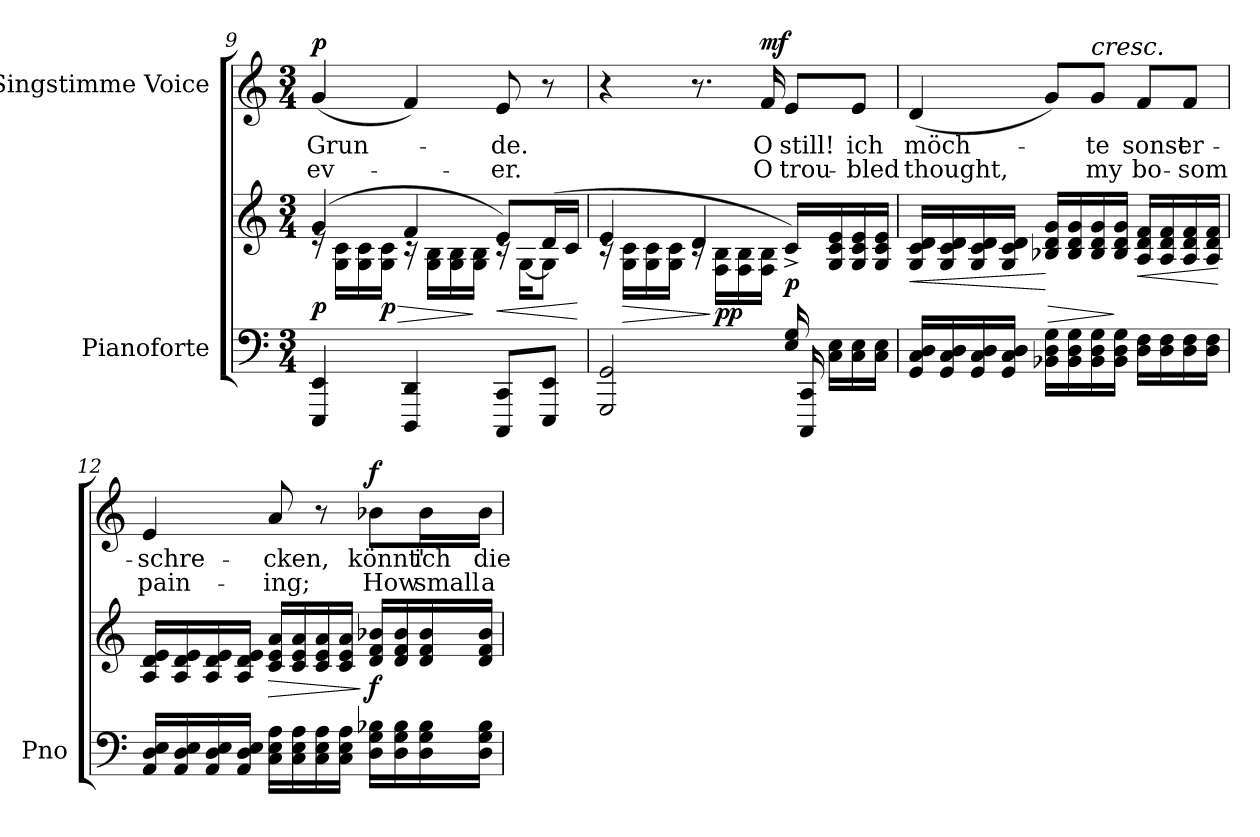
**kern	**kern	**dynam	**kern	**text	**text	**dynam
*part2	*part2	*part2	*part1	*part1	*part1	*part1
*staff3	*staff2	*staff2/3	*staff1	*staff1	*staff1	*staff1
*I"Pianoforte	*	*	*I"Singstimme Voice	*	*	*
*I'Pno	*	*	*	*	*	*
!!LO:PB:g=z
*clefF4	*clefG2	*	*clefG2	*	*	*
*k[]	*k[]	*	*k[]	*	*	*
*M3/4	*M3/4	*	*M3/4	*	*	*
=9	=9	=9	=9	=9	=9	=9
*	*^	*	*	*	*	*
!	!	!	!LO:DY:b	!	!LO:LY:b	!LO:LY:b	!LO:DY:b
4EEE/ 4EE/	(>4g/	16re	p	(<4g/	Grun-	ev-	p
.	.	16G\ 16c\LL	.	.	.	.	.
.	.	16G\ 16c\	.	.	.	.	.
!	!	!	!LO:HP:b	!	!	!	!
!	!	!	!LO:DY:n=1:b	!	!	!	!
.	.	16G\ 16c\JJ	> p	.	.	.	.
4DDD/ 4DD/	4f/	16rc	.	4f/)	.	.	.
.	.	16G\ 16B\LL	.	.	.	.	.
.	.	16G\ 16B\	.	.	.	.	.
.	.	16G\ 16B\JJ	]	.	.	.	.
!	!	!	!LO:HP:b	!	!LO:LY:b	!LO:LY:b	!
8CCC/ 8CC/L	8e/L)	16rc	<	8e/	-de.	-er.	.
.	.	[16G\KL	.	.	.	.	.
8EEE/ 8EE/J	(>16d/L	8G\J]	.	8r	.	.	.
.	16c/JJ	.	.	.	.	.	.
*	*v	*v	*	*	*	*	*
.	.	[	.	.	.	.
=10	=10	=10	=10	=10	=10	=10
*^	*^	*	*	*	*	*
2ryy	2GGG/ 2GG/	4e/	16rc	.	4r	.	.	.
!	!	!	!	!LO:HP:b	!	!	!	!
.	.	.	16G\ 16c\LL	>	.	.	.	.
.	.	.	16G\ 16c\	.	.	.	.	.
.	.	.	16G\ 16c\JJ	.	.	.	.	.
.	.	4d/	16rc	.	8.r	.	.	.
!	!	!	!	!LO:DY:n=1:b	!	!	!	!
.	.	.	16F\ 16B\LL	] pp	.	.	.	.
.	.	.	16F\ 16B\	.	.	.	.	.
!	!	!	!	!	!	!LO:LY:b	!LO:LY:b	!LO:DY:b
.	.	.	16F\ 16B\JJ	.	16f/	O	O	mf
!	!	!	!	!LO:DY:n=2:b	!	!LO:LY:b	!LO:LY:b	!
16E/ 16G/	16CCC/ 16CC/	16c^/LL)	16ryy	p	8e/L	still!	trou-	.
8.ryy	16C\ 16E\LL	16G/ 16c/ 16e/	16ryy	.	.	.	.	.
!	!	!	!	!	!	!LO:LY:b	!LO:LY:b	!
.	16C\ 16E\	16G/ 16c/ 16e/	8ryy	.	8e/J	ich	-bled	.
.	16C\ 16E\JJ	16G/ 16c/ 16e/JJ	.	.	.	.	.	.
*	*	*v	*v	*	*	*	*	*
=11	=11	=11	=11	=11	=11	=11	=11
!	!	!	!LO:HP:b	!	!LO:LY:b	!LO:LY:b	!
*v	*v	*	*	*	*	*	*
16GG/ 16C/ 16D/LL	16G/ 16c/ 16d/LL	<	(<4d/	möch-	thought,	.
16GG/ 16C/ 16D/	16G/ 16c/ 16d/	.	.	.	.	.
16GG/ 16C/ 16D/	16G/ 16c/ 16d/	.	.	.	.	.
16GG/ 16C/ 16D/JJ	16G/ 16c/ 16d/JJ	.	.	.	.	.
!	!	!LO:HP:n=1:b	!	!	!	!
16BB-X\ 16D\ 16G\LL	16B-X/ 16d/ 16g/LL	[ >	8g/L)	.	.	.
16BB-\ 16D\ 16G\	16B-/ 16d/ 16g/	.	.	.	.	.
!	!	!	!LO:TX:a:i:t=cresc.	!	!	!
!	!	!	!	!LO:LY:b	!LO:LY:b	!
16BB-\ 16D\ 16G\	16B-/ 16d/ 16g/	.	8g/J	-te	my	.
16BB-\ 16D\ 16G\JJ	16B-/ 16d/ 16g/JJ	]	.	.	.	.
!	!	!LO:HP:b	!	!LO:LY:b	!LO:LY:b	!
16D\ 16F\LL	16A/ 16d/ 16f/LL	<	8f/L	sonst	bo-	.
16D\ 16F\	16A/ 16d/ 16f/	.	.	.	.	.
!	!	!	!	!LO:LY:b	!LO:LY:b	!
16D\ 16F\	16A/ 16d/ 16f/	.	8f/J	er-	-som	.
16D\ 16F\JJ	16A/ 16d/ 16f/JJ	.	.	.	.	.
.	.	[	.	.	.	.
!!LO:LB:g=z
=12	=12	=12	=12	=12	=12	=12
!	!	!	!	!LO:LY:b	!LO:LY:b	!
16AA/ 16D/ 16E/LL	16A/ 16d/ 16e/LL	.	4e/	-schre-	pain-	.
16AA/ 16D/ 16E/	16A/ 16d/ 16e/	.	.	.	.	.
16AA/ 16D/ 16E/	16A/ 16d/ 16e/	.	.	.	.	.
16AA/ 16D/ 16E/JJ	16A/ 16d/ 16e/JJ	.	.	.	.	.
!	!	!LO:HP:b	!	!LO:LY:b	!LO:LY:b	!
16C\ 16E\ 16A\LL	16c/ 16e/ 16a/LL	>	8a/	-cken,	-ing;	.
16C\ 16E\ 16A\	16c/ 16e/ 16a/	.	.	.	.	.
16C\ 16E\ 16A\	16c/ 16e/ 16a/	.	8r	.	.	.
16C\ 16E\ 16A\JJ	16c/ 16e/ 16a/JJ	.	.	.	.	.
!	!	!LO:DY:n=1:b	!	!LO:LY:b	!LO:LY:b	!LO:DY:a
16D\ 16G\ 16B-X\LL	16d/ 16f/ 16b-X/LL	] f	8b-X\L	könnt'	How	f
16D\ 16G\ 16B-\	16d/ 16f/ 16b-/	.	.	.	.	.
!	!	!	!	!LO:LY:b	!LO:LY:b	!
16D\ 16G\ 16B-\	16d/ 16f/ 16b-/	.	16b-\L	ich	small	.
!	!	!	!	!LO:LY:b	!LO:LY:b	!
16D\ 16G\ 16B-\JJ	16d/ 16f/ 16b-/JJ	.	16b-\JJ	die	a	.
=	=	=	=	=	=	=
*-	*-	*-	*-	*-	*-	*-
